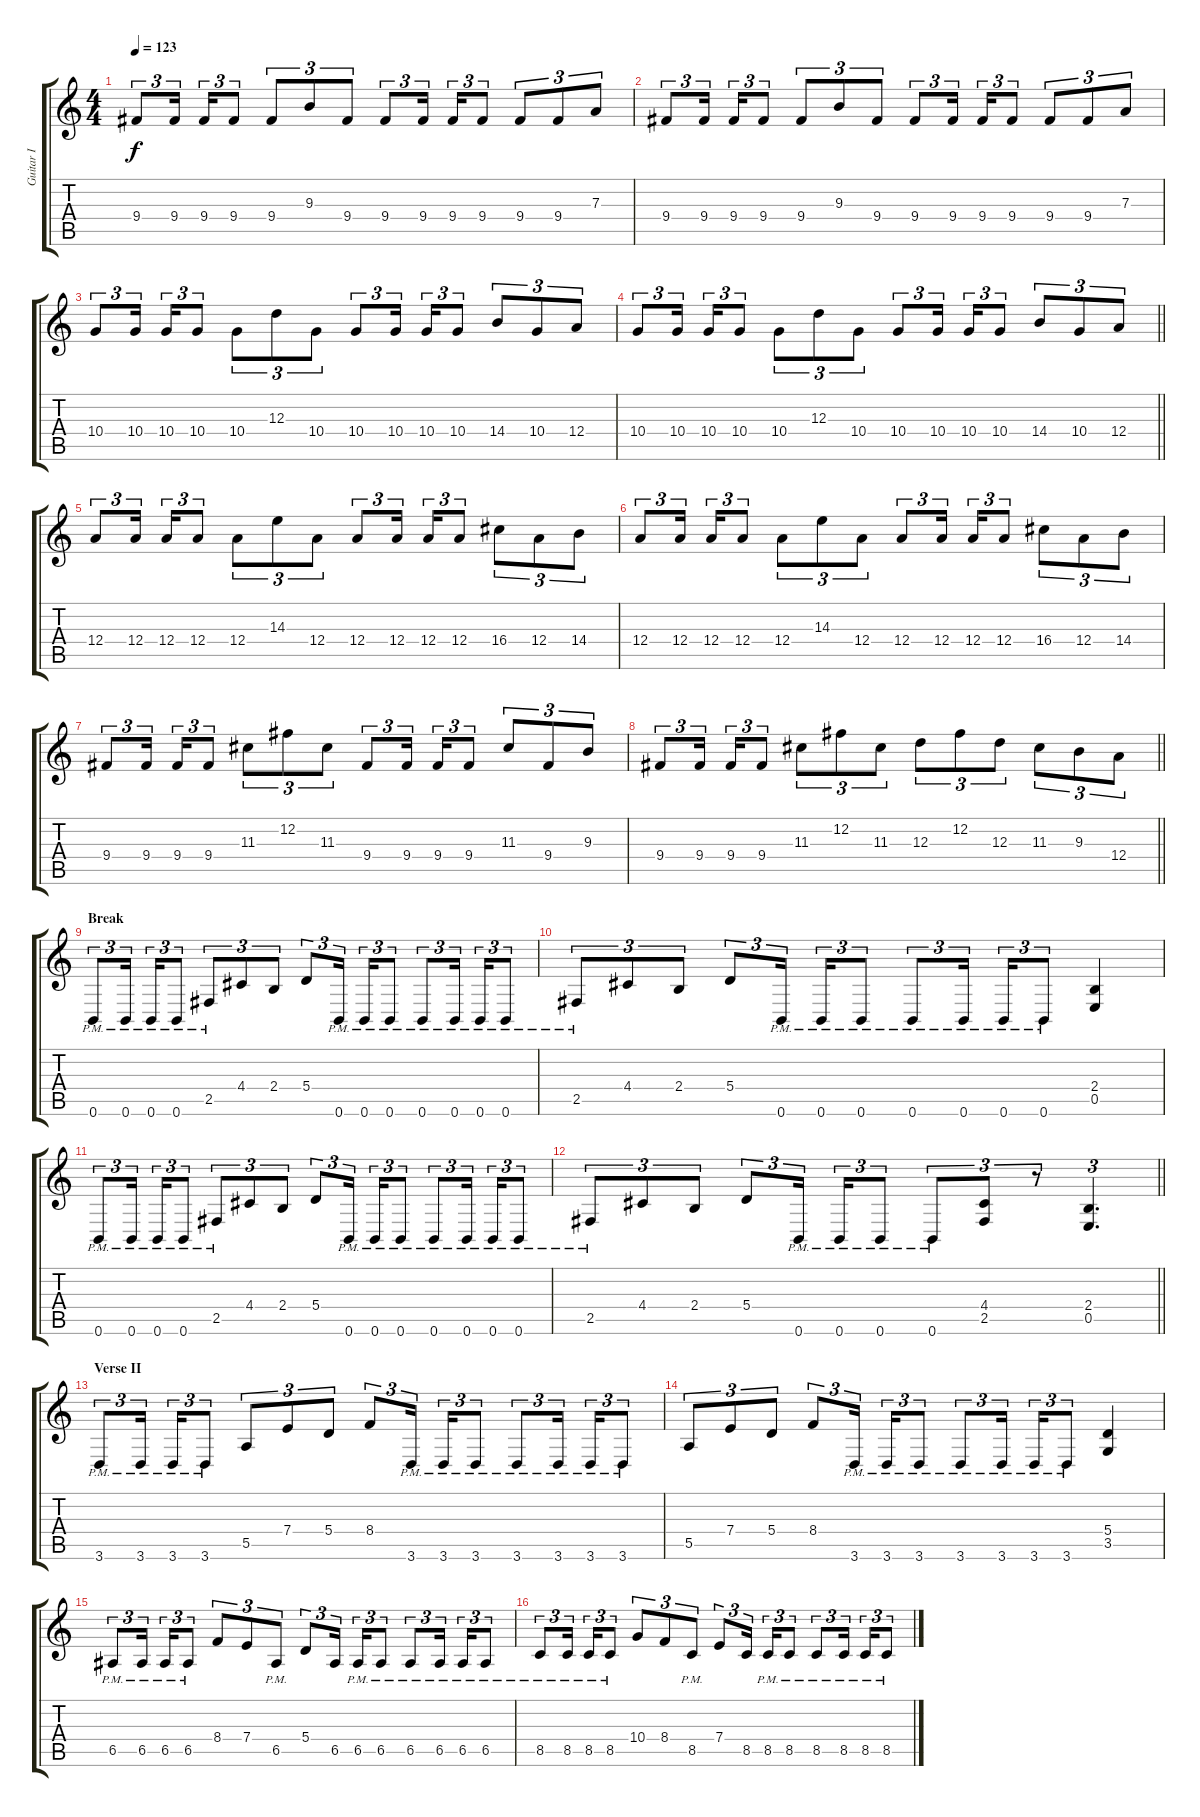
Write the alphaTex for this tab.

\track ("Guitar I" "Guitar I") {instrument distortionguitar}
\staff {score tabs}
\tuning (B3 Gb3 D3 A2 E2 B1) {hide}
\ts (4 4)
\section ("" "")
\tempo 123
\clef g2
\ks c
9.4.8{tu (3 2) dy f} 9.4.16{tu (3 2) beam splitsecondary} 9.4.16{tu (3 2)} 9.4.8{tu (3 2)} 9.4.8{tu (3 2)} 9.3.8{tu (3 2)} 9.4.8{tu (3 2)} 9.4.8{tu (3 2)} 9.4.16{tu (3 2) beam splitsecondary} 9.4.16{tu (3 2)} 9.4.8{tu (3 2)} 9.4.8{tu (3 2)} 9.4.8{tu (3 2)} 7.3.8{tu (3 2)} |
9.4.8{tu (3 2)} 9.4.16{tu (3 2) beam splitsecondary} 9.4.16{tu (3 2)} 9.4.8{tu (3 2)} 9.4.8{tu (3 2)} 9.3.8{tu (3 2)} 9.4.8{tu (3 2)} 9.4.8{tu (3 2)} 9.4.16{tu (3 2) beam splitsecondary} 9.4.16{tu (3 2)} 9.4.8{tu (3 2)} 9.4.8{tu (3 2)} 9.4.8{tu (3 2)} 7.3.8{tu (3 2)} |
10.4.8{tu (3 2)} 10.4.16{tu (3 2) beam splitsecondary} 10.4.16{tu (3 2)} 10.4.8{tu (3 2)} 10.4.8{tu (3 2)} 12.3.8{tu (3 2)} 10.4.8{tu (3 2)} 10.4.8{tu (3 2)} 10.4.16{tu (3 2) beam splitsecondary} 10.4.16{tu (3 2)} 10.4.8{tu (3 2)} 14.4.8{tu (3 2)} 10.4.8{tu (3 2)} 12.4.8{tu (3 2)} |
\barLineRight lightlight
10.4.8{tu (3 2)} 10.4.16{tu (3 2) beam splitsecondary} 10.4.16{tu (3 2)} 10.4.8{tu (3 2)} 10.4.8{tu (3 2)} 12.3.8{tu (3 2)} 10.4.8{tu (3 2)} 10.4.8{tu (3 2)} 10.4.16{tu (3 2) beam splitsecondary} 10.4.16{tu (3 2)} 10.4.8{tu (3 2)} 14.4.8{tu (3 2)} 10.4.8{tu (3 2)} 12.4.8{tu (3 2)} |
12.4.8{tu (3 2)} 12.4.16{tu (3 2) beam splitsecondary} 12.4.16{tu (3 2)} 12.4.8{tu (3 2)} 12.4.8{tu (3 2)} 14.3.8{tu (3 2)} 12.4.8{tu (3 2)} 12.4.8{tu (3 2)} 12.4.16{tu (3 2) beam splitsecondary} 12.4.16{tu (3 2)} 12.4.8{tu (3 2)} 16.4.8{tu (3 2)} 12.4.8{tu (3 2)} 14.4.8{tu (3 2)} |
12.4.8{tu (3 2)} 12.4.16{tu (3 2) beam splitsecondary} 12.4.16{tu (3 2)} 12.4.8{tu (3 2)} 12.4.8{tu (3 2)} 14.3.8{tu (3 2)} 12.4.8{tu (3 2)} 12.4.8{tu (3 2)} 12.4.16{tu (3 2) beam splitsecondary} 12.4.16{tu (3 2)} 12.4.8{tu (3 2)} 16.4.8{tu (3 2)} 12.4.8{tu (3 2)} 14.4.8{tu (3 2)} |
9.4.8{tu (3 2)} 9.4.16{tu (3 2) beam splitsecondary} 9.4.16{tu (3 2)} 9.4.8{tu (3 2)} 11.3.8{tu (3 2)} 12.2.8{tu (3 2)} 11.3.8{tu (3 2)} 9.4.8{tu (3 2)} 9.4.16{tu (3 2) beam splitsecondary} 9.4.16{tu (3 2)} 9.4.8{tu (3 2)} 11.3.8{tu (3 2)} 9.4.8{tu (3 2)} 9.3.8{tu (3 2)} |
\barLineRight lightlight
9.4.8{tu (3 2)} 9.4.16{tu (3 2) beam splitsecondary} 9.4.16{tu (3 2)} 9.4.8{tu (3 2)} 11.3.8{tu (3 2)} 12.2.8{tu (3 2)} 11.3.8{tu (3 2)} 12.3.8{tu (3 2)} 12.2.8{tu (3 2)} 12.3.8{tu (3 2)} 11.3.8{tu (3 2)} 9.3.8{tu (3 2)} 12.4.8{tu (3 2)} |
\section ("" "Break")
0.6{pm}.8{tu (3 2)} 0.6{pm}.16{tu (3 2) beam splitsecondary} 0.6{pm}.16{tu (3 2)} 0.6{pm}.8{tu (3 2)} 2.5{pm}.8{tu (3 2)} 4.4.8{tu (3 2)} 2.4.8{tu (3 2)} 5.4.8{tu (3 2)} 0.6{pm}.16{tu (3 2) beam splitsecondary} 0.6{pm}.16{tu (3 2)} 0.6{pm}.8{tu (3 2)} 0.6{pm}.8{tu (3 2)} 0.6{pm}.16{tu (3 2) beam splitsecondary} 0.6{pm}.16{tu (3 2)} 0.6{pm}.8{tu (3 2)} |
2.5{pm}.8{tu (3 2)} 4.4.8{tu (3 2)} 2.4.8{tu (3 2)} 5.4.8{tu (3 2)} 0.6{pm}.16{tu (3 2) beam splitsecondary} 0.6{pm}.16{tu (3 2)} 0.6{pm}.8{tu (3 2)} 0.6{pm}.8{tu (3 2)} 0.6{pm}.16{tu (3 2) beam splitsecondary} 0.6{pm}.16{tu (3 2)} 0.6{pm}.8{tu (3 2)} (2.4 0.5).4 |
0.6{pm}.8{tu (3 2)} 0.6{pm}.16{tu (3 2) beam splitsecondary} 0.6{pm}.16{tu (3 2)} 0.6{pm}.8{tu (3 2)} 2.5{pm}.8{tu (3 2)} 4.4.8{tu (3 2)} 2.4.8{tu (3 2)} 5.4.8{tu (3 2)} 0.6{pm}.16{tu (3 2) beam splitsecondary} 0.6{pm}.16{tu (3 2)} 0.6{pm}.8{tu (3 2)} 0.6{pm}.8{tu (3 2)} 0.6{pm}.16{tu (3 2) beam splitsecondary} 0.6{pm}.16{tu (3 2)} 0.6{pm}.8{tu (3 2)} |
\barLineRight lightlight
2.5{pm}.8{tu (3 2)} 4.4.8{tu (3 2)} 2.4.8{tu (3 2)} 5.4.8{tu (3 2)} 0.6{pm}.16{tu (3 2) beam splitsecondary} 0.6{pm}.16{tu (3 2)} 0.6{pm}.8{tu (3 2)} 0.6{pm}.8{tu (3 2)} (4.4 2.5).8{tu (3 2)} r.8{tu (3 2)} (2.4 0.5).4{d tu (3 2)} |
\section ("" "Verse II")
3.6{pm}.8{tu (3 2)} 3.6{pm}.16{tu (3 2) beam splitsecondary} 3.6{pm}.16{tu (3 2)} 3.6{pm}.8{tu (3 2)} 5.5.8{tu (3 2)} 7.4.8{tu (3 2)} 5.4.8{tu (3 2)} 8.4.8{tu (3 2)} 3.6{pm}.16{tu (3 2) beam splitsecondary} 3.6{pm}.16{tu (3 2)} 3.6{pm}.8{tu (3 2)} 3.6{pm}.8{tu (3 2)} 3.6{pm}.16{tu (3 2) beam splitsecondary} 3.6{pm}.16{tu (3 2)} 3.6{pm}.8{tu (3 2)} |
5.5.8{tu (3 2)} 7.4.8{tu (3 2)} 5.4.8{tu (3 2)} 8.4.8{tu (3 2)} 3.6{pm}.16{tu (3 2) beam splitsecondary} 3.6{pm}.16{tu (3 2)} 3.6{pm}.8{tu (3 2)} 3.6{pm}.8{tu (3 2)} 3.6{pm}.16{tu (3 2) beam splitsecondary} 3.6{pm}.16{tu (3 2)} 3.6{pm}.8{tu (3 2)} (5.4 3.5).4 |
6.5{pm}.8{tu (3 2)} 6.5{pm}.16{tu (3 2) beam splitsecondary} 6.5{pm}.16{tu (3 2)} 6.5{pm}.8{tu (3 2)} 8.4.8{tu (3 2)} 7.4.8{tu (3 2)} 6.5{pm}.8{tu (3 2)} 5.4.8{tu (3 2)} 6.5.16{tu (3 2) beam splitsecondary} 6.5{pm}.16{tu (3 2)} 6.5{pm}.8{tu (3 2)} 6.5{pm}.8{tu (3 2)} 6.5{pm}.16{tu (3 2) beam splitsecondary} 6.5{pm}.16{tu (3 2)} 6.5{pm}.8{tu (3 2)} |
8.5{pm}.8{tu (3 2)} 8.5{pm}.16{tu (3 2) beam splitsecondary} 8.5{pm}.16{tu (3 2)} 8.5{pm}.8{tu (3 2)} 10.4.8{tu (3 2)} 8.4.8{tu (3 2)} 8.5{pm}.8{tu (3 2)} 7.4.8{tu (3 2)} 8.5.16{tu (3 2) beam splitsecondary} 8.5{pm}.16{tu (3 2)} 8.5{pm}.8{tu (3 2)} 8.5{pm}.8{tu (3 2)} 8.5{pm}.16{tu (3 2) beam splitsecondary} 8.5{pm}.16{tu (3 2)} 8.5{pm}.8{tu (3 2)}
